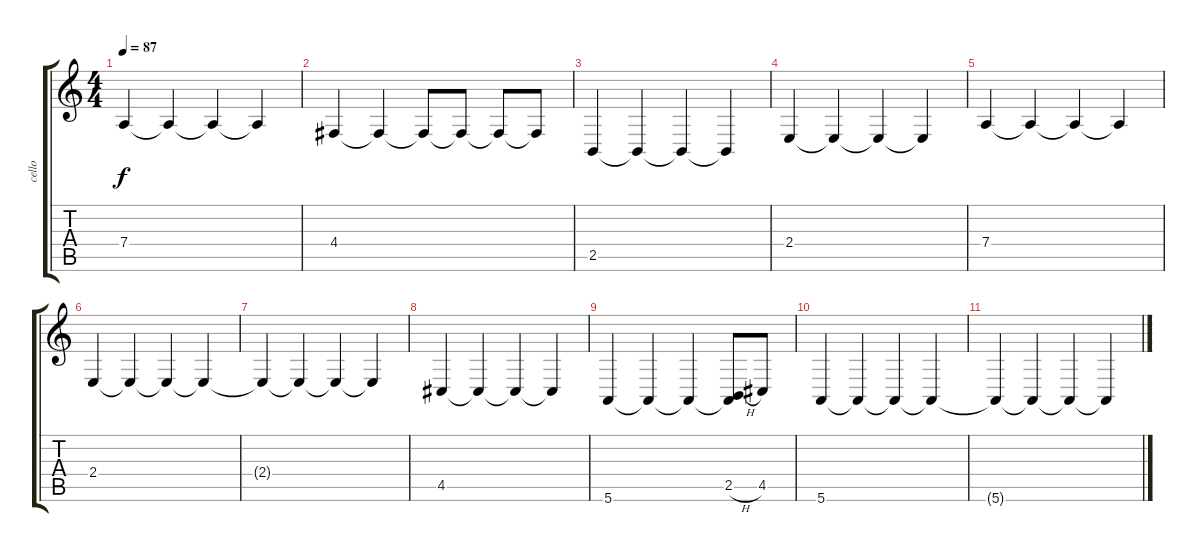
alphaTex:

\track ("cello" "cello") {instrument cello}
\staff {score tabs}
\tuning (E4 B3 G3 D3 A2 E2) {hide}
\ts (4 4)
\tempo 87
\clef g2
\ks c
7.4.4{dy f} 7.4{t}.4 7.4{t}.4 7.4{t}.4 |
4.4.4 4.4{t}.4 4.4{t}.8 4.4{t}.8 4.4{t}.8 4.4{t}.8 |
2.5.4 2.5{t}.4 2.5{t}.4 2.5{t}.4 |
2.4.4 2.4{t}.4 2.4{t}.4 2.4{t}.4 |
7.4.4 7.4{t}.4 7.4{t}.4 7.4{t}.4 |
2.4.4 2.4{t}.4 2.4{t}.4 2.4{t}.4 |
2.4{t}.4 2.4{t}.4 2.4{t}.4 2.4{t}.4 |
4.5.4 4.5{t}.4 4.5{t}.4 4.5{t}.4 |
5.6.4 5.6{t}.4 5.6{t}.4 (2.5{h} 5.6{t}).8 4.5.8 |
5.6.4 5.6{t}.4 5.6{t}.4 5.6{t}.4 |
5.6{t}.4 5.6{t}.4 5.6{t}.4 5.6{t}.4
